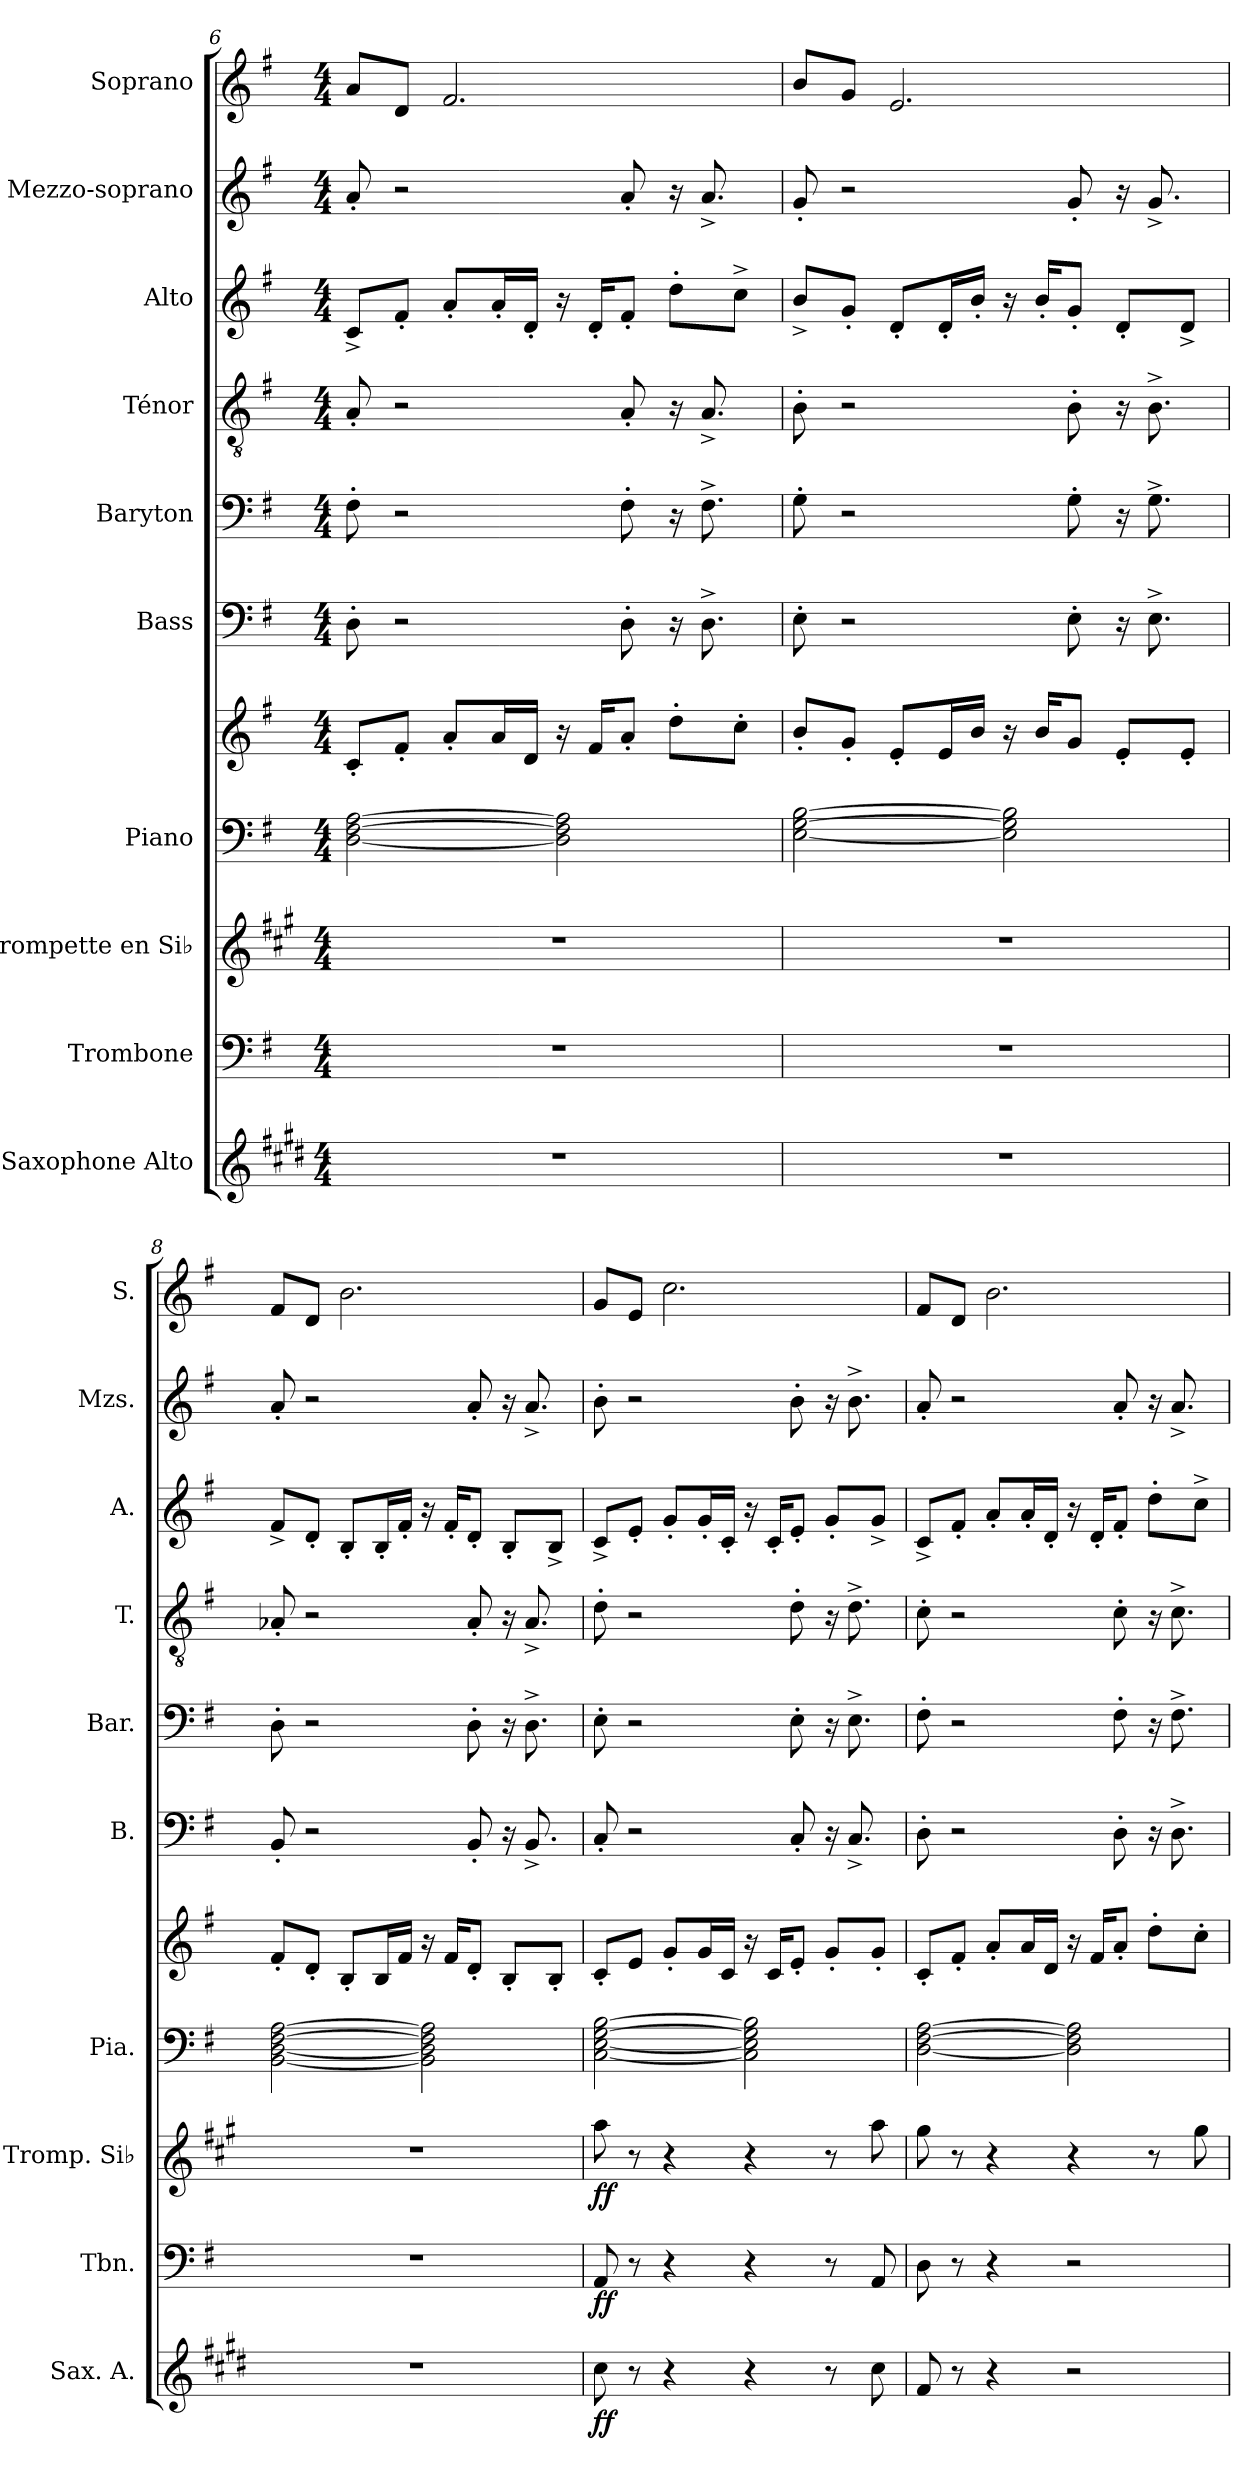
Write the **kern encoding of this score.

**kern	**dynam	**kern	**dynam	**kern	**dynam	**kern	**kern	**kern	**kern	**kern	**kern	**kern	**kern
*part10	*part10	*part9	*part9	*part8	*part8	*part7	*part7	*part6	*part5	*part4	*part3	*part2	*part1
*staff11	*staff11	*staff10	*staff10	*staff9	*staff9	*staff8	*staff7	*staff6	*staff5	*staff4	*staff3	*staff2	*staff1
*I"Saxophone Alto	*	*I"Trombone	*	*I"Trompette en Si♭	*	*I"Piano	*	*I"Bass	*I"Baryton	*I"Ténor	*I"Alto	*I"Mezzo-soprano	*I"Soprano
*I'Sax. A.	*	*I'Tbn.	*	*I'Tromp. Si♭	*	*I'Pia.	*	*I'B.	*I'Bar.	*I'T.	*I'A.	*I'Mzs.	*I'S.
*clefG2	*	*clefF4	*	*clefG2	*	*clefF4	*clefG2	*clefF4	*clefF4	*clefGv2	*clefG2	*clefG2	*clefG2
*ITrd5c9	*	*	*	*ITrd1c2	*	*	*	*	*	*	*	*	*
*k[f#]	*	*k[f#]	*	*k[f#]	*	*k[f#]	*k[f#]	*k[f#]	*k[f#]	*k[f#]	*k[f#]	*k[f#]	*k[f#]
*M4/4	*	*M4/4	*	*M4/4	*	*M4/4	*M4/4	*M4/4	*M4/4	*M4/4	*M4/4	*M4/4	*M4/4
=6	=6	=6	=6	=6	=6	=6	=6	=6	=6	=6	=6	=6	=6
1r	.	1r	.	1r	.	[2D\ [2F#\ [2A\	8c'/L	8D'\	8F#'\	8A'/	8c^/L	8a'/	8a/L
.	.	.	.	.	.	.	8f#'/J	2r	2r	2r	8f#'/J	2r	8d/J
.	.	.	.	.	.	.	8a'/L	.	.	.	8a'/L	.	2.f#/
.	.	.	.	.	.	.	16a/L	.	.	.	16a'/L	.	.
.	.	.	.	.	.	.	16d/JJ	.	.	.	16d'/JJ	.	.
.	.	.	.	.	.	2D\] 2F#\] 2A\]	16r	.	.	.	16r	.	.
.	.	.	.	.	.	.	16f#/KL	.	.	.	16d'/KL	.	.
.	.	.	.	.	.	.	8a'/J	8D'\	8F#'\	8A'/	8f#'/J	8a'/	.
.	.	.	.	.	.	.	8dd'\L	16r	16r	16r	8dd'\L	16r	.
.	.	.	.	.	.	.	.	8.D^\	8.F#^\	8.A^/	.	8.a^/	.
.	.	.	.	.	.	.	8cc'\J	.	.	.	8cc^\J	.	.
!!LO:PB:g=z
=7	=7	=7	=7	=7	=7	=7	=7	=7	=7	=7	=7	=7	=7
1r	.	1r	.	1r	.	[2E\ [2G\ [2B\	8b'/L	8E'\	8G'\	8B'\	8b^/L	8g'/	8b/L
.	.	.	.	.	.	.	8g'/J	2r	2r	2r	8g'/J	2r	8g/J
.	.	.	.	.	.	.	8e'/L	.	.	.	8d'/L	.	2.e/
.	.	.	.	.	.	.	16e/L	.	.	.	16d'/L	.	.
.	.	.	.	.	.	.	16b/JJ	.	.	.	16b'/JJ	.	.
.	.	.	.	.	.	2E\] 2G\] 2B\]	16r	.	.	.	16r	.	.
.	.	.	.	.	.	.	16b/KL	.	.	.	16b'/KL	.	.
.	.	.	.	.	.	.	8g/J	8E'\	8G'\	8B'\	8g'/J	8g'/	.
.	.	.	.	.	.	.	8e'/L	16r	16r	16r	8d'/L	16r	.
.	.	.	.	.	.	.	.	8.E^\	8.G^\	8.B^\	.	8.g^/	.
.	.	.	.	.	.	.	8e'/J	.	.	.	8d^/J	.	.
=8	=8	=8	=8	=8	=8	=8	=8	=8	=8	=8	=8	=8	=8
1r	.	1r	.	1r	.	[2BB\ [2D\ [2F#\ [2A\	8f#'/L	8BB'/	8D'\	8A-X'/	8f#^/L	8a'/	8f#/L
.	.	.	.	.	.	.	8d'/J	2r	2r	2r	8d'/J	2r	8d/J
.	.	.	.	.	.	.	8B'/L	.	.	.	8B'/L	.	2.b\
.	.	.	.	.	.	.	16B/L	.	.	.	16B'/L	.	.
.	.	.	.	.	.	.	16f#/JJ	.	.	.	16f#'/JJ	.	.
.	.	.	.	.	.	2BB\] 2D\] 2F#\] 2A\]	16r	.	.	.	16r	.	.
.	.	.	.	.	.	.	16f#/KL	.	.	.	16f#'/KL	.	.
.	.	.	.	.	.	.	8d'/J	8BB'/	8D'\	8A-'/	8d'/J	8a'/	.
.	.	.	.	.	.	.	8B'/L	16r	16r	16r	8B'/L	16r	.
.	.	.	.	.	.	.	.	8.BB^/	8.D^\	8.A-^/	.	8.a^/	.
.	.	.	.	.	.	.	8B'/J	.	.	.	8B^/J	.	.
=9	=9	=9	=9	=9	=9	=9	=9	=9	=9	=9	=9	=9	=9
!	!LO:DY:b	!	!LO:DY:b	!	!LO:DY:b	!	!	!	!	!	!	!	!
8e\	ff	8AA/	ff	8gg\	ff	[2C\ [2E\ [2G\ [2B\	8c'/L	8C'/	8E'\	8d'\	8c^/L	8b'\	8g/L
8r	.	8r	.	8r	.	.	8e/J	2r	2r	2r	8e'/J	2r	8e/J
4r	.	4r	.	4r	.	.	8g'/L	.	.	.	8g'/L	.	2.cc\
.	.	.	.	.	.	.	16g/L	.	.	.	16g'/L	.	.
.	.	.	.	.	.	.	16c/JJ	.	.	.	16c'/JJ	.	.
4r	.	4r	.	4r	.	2C\] 2E\] 2G\] 2B\]	16r	.	.	.	16r	.	.
.	.	.	.	.	.	.	16c/KL	.	.	.	16c'/KL	.	.
.	.	.	.	.	.	.	8e'/J	8C'/	8E'\	8d'\	8e'/J	8b'\	.
8r	.	8r	.	8r	.	.	8g'/L	16r	16r	16r	8g'/L	16r	.
.	.	.	.	.	.	.	.	8.C^/	8.E^\	8.d^\	.	8.b^\	.
8e\	.	8AA/	.	8gg\	.	.	8g'/J	.	.	.	8g^/J	.	.
!!LO:PB:g=z
=10	=10	=10	=10	=10	=10	=10	=10	=10	=10	=10	=10	=10	=10
8A/	.	8D\	.	8ff#\	.	[2D\ [2F#\ [2A\	8c'/L	8D'\	8F#'\	8c'\	8c^/L	8a'/	8f#/L
8r	.	8r	.	8r	.	.	8f#'/J	2r	2r	2r	8f#'/J	2r	8d/J
4r	.	4r	.	4r	.	.	8a'/L	.	.	.	8a'/L	.	2.b\
.	.	.	.	.	.	.	16a/L	.	.	.	16a'/L	.	.
.	.	.	.	.	.	.	16d/JJ	.	.	.	16d'/JJ	.	.
2r	.	2r	.	4r	.	2D\] 2F#\] 2A\]	16r	.	.	.	16r	.	.
.	.	.	.	.	.	.	16f#/KL	.	.	.	16d'/KL	.	.
.	.	.	.	.	.	.	8a'/J	8D'\	8F#'\	8c'\	8f#'/J	8a'/	.
.	.	.	.	8r	.	.	8dd'\L	16r	16r	16r	8dd'\L	16r	.
.	.	.	.	.	.	.	.	8.D^\	8.F#^\	8.c^\	.	8.a^/	.
.	.	.	.	8ff#\	.	.	8cc'\J	.	.	.	8cc^\J	.	.
=	=	=	=	=	=	=	=	=	=	=	=	=	=
*-	*-	*-	*-	*-	*-	*-	*-	*-	*-	*-	*-	*-	*-
